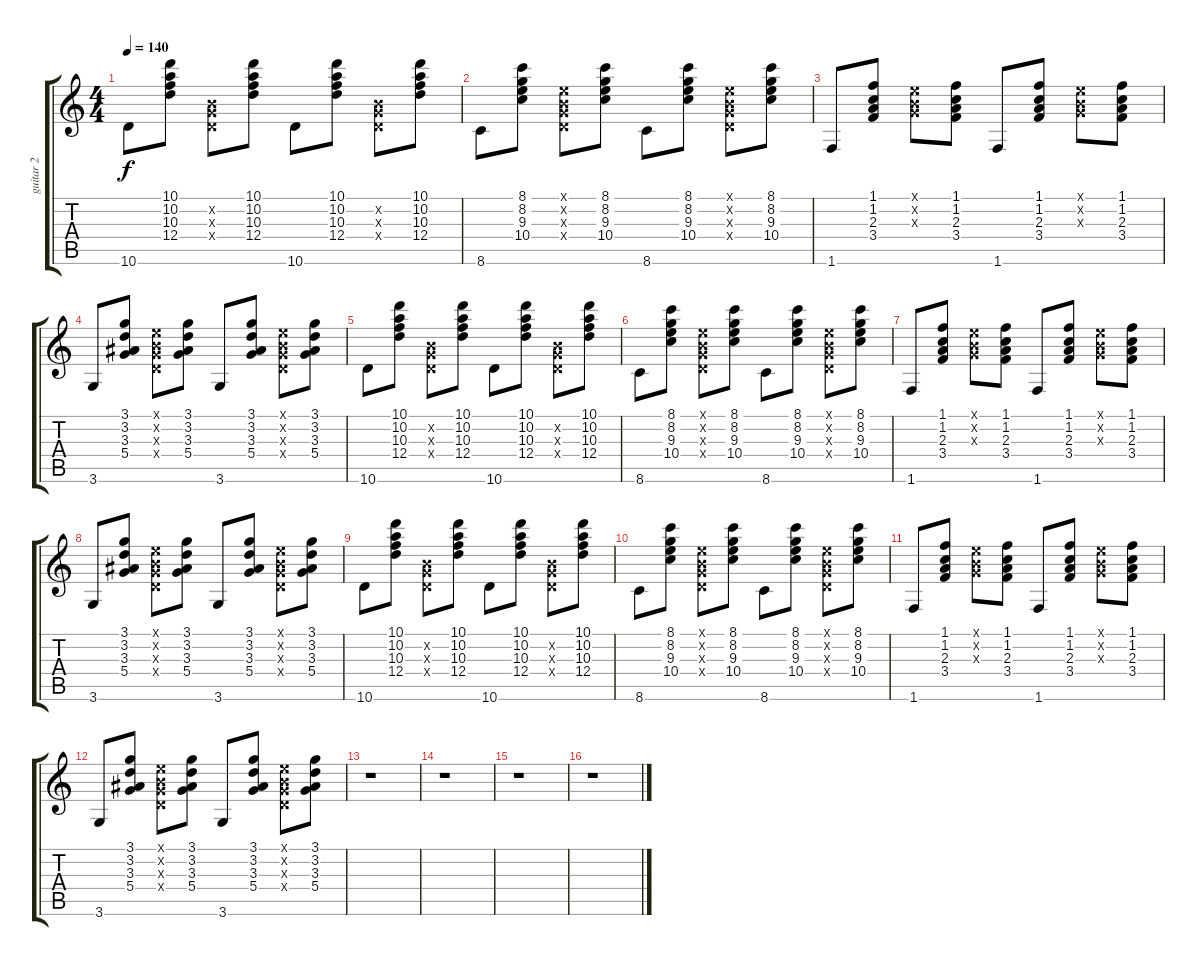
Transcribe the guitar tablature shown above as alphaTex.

\track ("guitar 2" "guitar 2") {instrument electricguitarclean}
\staff {score tabs}
\tuning (E4 B3 G3 D3 A2 E2) {hide}
\ts (4 4)
\tempo 140
\clef g2
\ks c
10.6.8{dy f} (10.1 10.2 10.3 12.4).8 (0.2{x} 0.3{x} 0.4{x}).8 (10.1 10.2 10.3 12.4).8 10.6.8 (10.1 10.2 10.3 12.4).8 (0.2{x} 0.3{x} 0.4{x}).8 (10.1 10.2 10.3 12.4).8 |
8.6.8 (8.1 8.2 9.3 10.4).8 (0.1{x} 0.2{x} 0.3{x} 0.4{x}).8 (8.1 8.2 9.3 10.4).8 8.6.8 (8.1 8.2 9.3 10.4).8 (0.1{x} 0.2{x} 0.3{x} 0.4{x}).8 (8.1 8.2 9.3 10.4).8 |
1.6.8 (1.1 1.2 2.3 3.4).8 (0.1{x} 0.2{x} 0.3{x}).8 (1.1 1.2 2.3 3.4).8 1.6.8 (1.1 1.2 2.3 3.4).8 (0.1{x} 0.2{x} 0.3{x}).8 (1.1 1.2 2.3 3.4).8 |
3.6.8 (3.1 3.2 3.3 5.4).8 (0.1{x} 0.2{x} 0.3{x} 0.4{x}).8 (3.1 3.2 3.3 5.4).8 3.6.8 (3.1 3.2 3.3 5.4).8 (0.1{x} 0.2{x} 0.3{x} 0.4{x}).8 (3.1 3.2 3.3 5.4).8 |
10.6.8 (10.1 10.2 10.3 12.4).8 (0.2{x} 0.3{x} 0.4{x}).8 (10.1 10.2 10.3 12.4).8 10.6.8 (10.1 10.2 10.3 12.4).8 (0.2{x} 0.3{x} 0.4{x}).8 (10.1 10.2 10.3 12.4).8 |
8.6.8 (8.1 8.2 9.3 10.4).8 (0.1{x} 0.2{x} 0.3{x} 0.4{x}).8 (8.1 8.2 9.3 10.4).8 8.6.8 (8.1 8.2 9.3 10.4).8 (0.1{x} 0.2{x} 0.3{x} 0.4{x}).8 (8.1 8.2 9.3 10.4).8 |
1.6.8 (1.1 1.2 2.3 3.4).8 (0.1{x} 0.2{x} 0.3{x}).8 (1.1 1.2 2.3 3.4).8 1.6.8 (1.1 1.2 2.3 3.4).8 (0.1{x} 0.2{x} 0.3{x}).8 (1.1 1.2 2.3 3.4).8 |
3.6.8 (3.1 3.2 3.3 5.4).8 (0.1{x} 0.2{x} 0.3{x} 0.4{x}).8 (3.1 3.2 3.3 5.4).8 3.6.8 (3.1 3.2 3.3 5.4).8 (0.1{x} 0.2{x} 0.3{x} 0.4{x}).8 (3.1 3.2 3.3 5.4).8 |
10.6.8 (10.1 10.2 10.3 12.4).8 (0.2{x} 0.3{x} 0.4{x}).8 (10.1 10.2 10.3 12.4).8 10.6.8 (10.1 10.2 10.3 12.4).8 (0.2{x} 0.3{x} 0.4{x}).8 (10.1 10.2 10.3 12.4).8 |
8.6.8 (8.1 8.2 9.3 10.4).8 (0.1{x} 0.2{x} 0.3{x} 0.4{x}).8 (8.1 8.2 9.3 10.4).8 8.6.8 (8.1 8.2 9.3 10.4).8 (0.1{x} 0.2{x} 0.3{x} 0.4{x}).8 (8.1 8.2 9.3 10.4).8 |
1.6.8 (1.1 1.2 2.3 3.4).8 (0.1{x} 0.2{x} 0.3{x}).8 (1.1 1.2 2.3 3.4).8 1.6.8 (1.1 1.2 2.3 3.4).8 (0.1{x} 0.2{x} 0.3{x}).8 (1.1 1.2 2.3 3.4).8 |
3.6.8 (3.1 3.2 3.3 5.4).8 (0.1{x} 0.2{x} 0.3{x} 0.4{x}).8 (3.1 3.2 3.3 5.4).8 3.6.8 (3.1 3.2 3.3 5.4).8 (0.1{x} 0.2{x} 0.3{x} 0.4{x}).8 (3.1 3.2 3.3 5.4).8 |
r.1 |
r.1 |
r.1 |
r.1
